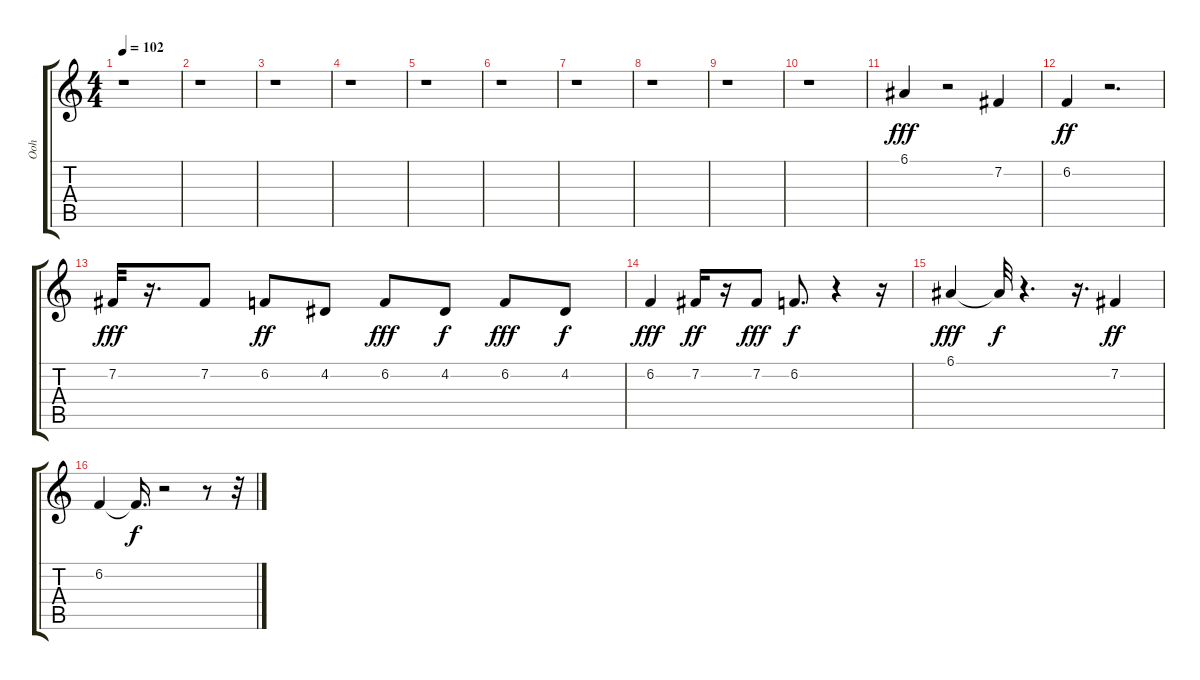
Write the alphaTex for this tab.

\track ("Ooh" "Ooh") {instrument voiceoohs}
\staff {score tabs}
\tuning (E4 B3 G3 D3 A2 E2) {hide}
\ts (4 4)
\tempo 102
\clef g2
\ks c
r.1{dy f} |
r.1 |
r.1 |
r.1 |
r.1 |
r.1 |
r.1 |
r.1 |
r.1 |
r.1 |
6.1.4{dy fff} r.2 7.2.4 |
6.2.4{dy ff} r.2{d} |
7.2.32{dy fff} r.16{d} 7.2.8 6.2.8{dy ff} 4.2.8 6.2.8{dy fff} 4.2.8{dy f} 6.2.8{dy fff} 4.2.8{dy f} |
6.2.4{dy fff} 7.2.16{dy ff} r.16 7.2.8{dy fff} 6.2.8{d dy f} r.4 r.16 |
6.1.4{dy fff} 6.1{t}.32{dy f} r.4{d} r.16{d} 7.2.4{dy ff} |
6.2.4 6.2{t}.16{d dy f} r.2 r.8 r.32
